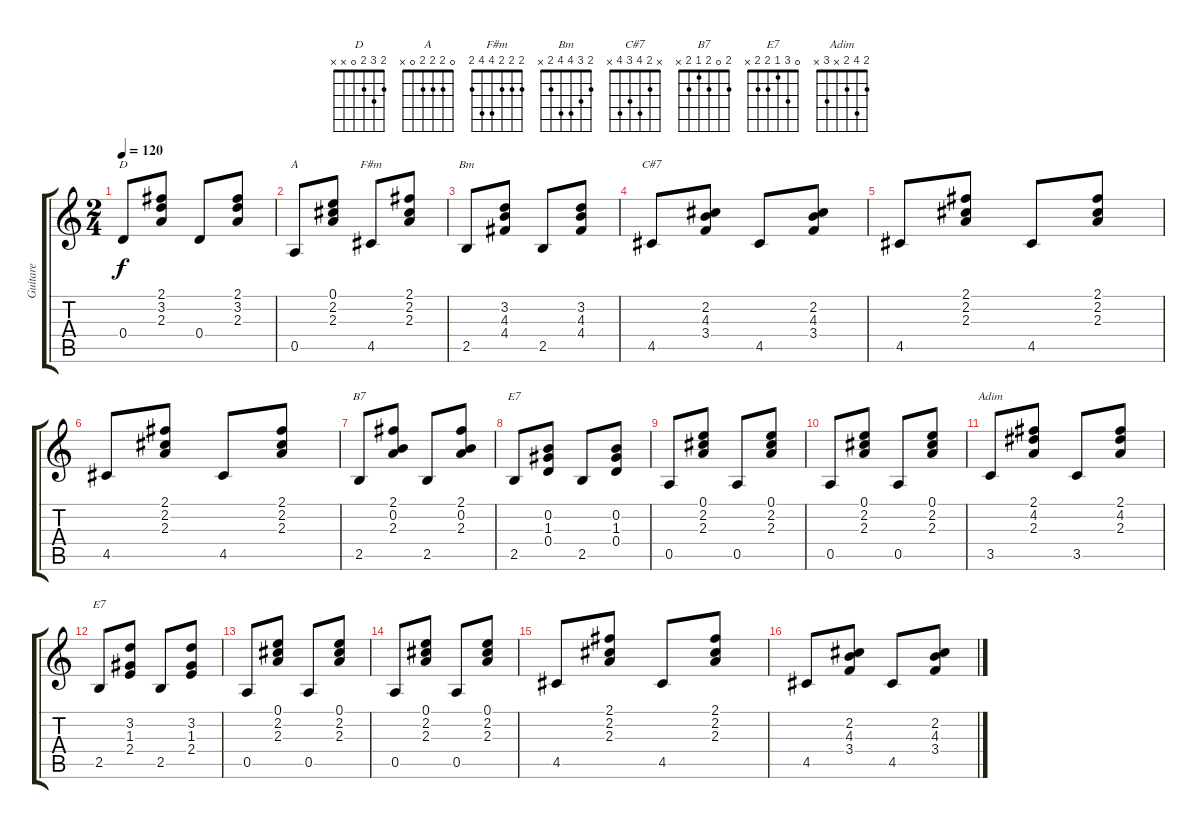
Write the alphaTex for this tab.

\track ("Guitare" "Guitare") {instrument acousticguitarnylon}
\staff {score tabs}
\tuning (E4 B3 G3 D3 A2 E2) {hide}
\chord ("D" 2 3 2 0 x x)
\chord ("A" 0 2 2 2 0 x)
\chord ("F#m" 2 2 2 4 4 2)
\chord ("Bm" 2 3 4 4 2 x)
\chord ("C#7" x 2 4 3 4 x)
\chord ("B7" 2 0 2 1 2 x)
\chord ("E7" 0 0 1 0 2 x)
\chord ("Adim" 2 4 2 x 3 x)
\chord ("E7" 0 3 1 2 2 x)
\ts (2 4)
\tempo 120
\clef g2
\ks c
0.4.8{ch "D" dy f} (2.1 3.2 2.3).8 0.4.8 (2.1 3.2 2.3).8 |
0.5.8{ch "A"} (0.1 2.2 2.3).8 4.5.8{ch "F#m"} (2.1 2.2 2.3).8 |
2.5.8{ch "Bm"} (3.2 4.3 4.4).8 2.5.8 (3.2 4.3 4.4).8 |
4.5.8{ch "C#7"} (2.2 4.3 3.4).8 4.5.8 (2.2 4.3 3.4).8 |
4.5.8 (2.1 2.2 2.3).8 4.5.8 (2.1 2.2 2.3).8 |
4.5.8 (2.1 2.2 2.3).8 4.5.8 (2.1 2.2 2.3).8 |
2.5.8{ch "B7"} (2.1 0.2 2.3).8 2.5.8 (2.1 0.2 2.3).8 |
2.5.8{ch "E7"} (0.2 1.3 0.4).8 2.5.8 (0.2 1.3 0.4).8 |
0.5.8 (0.1 2.2 2.3).8 0.5.8 (0.1 2.2 2.3).8 |
0.5.8 (0.1 2.2 2.3).8 0.5.8 (0.1 2.2 2.3).8 |
3.5.8{ch "Adim"} (2.1 4.2 2.3).8 3.5.8 (2.1 4.2 2.3).8 |
2.5.8{ch "E7"} (3.2 1.3 2.4).8 2.5.8 (3.2 1.3 2.4).8 |
0.5.8 (0.1 2.2 2.3).8 0.5.8 (0.1 2.2 2.3).8 |
0.5.8 (0.1 2.2 2.3).8 0.5.8 (0.1 2.2 2.3).8 |
4.5.8 (2.1 2.2 2.3).8 4.5.8 (2.1 2.2 2.3).8 |
4.5.8 (2.2 4.3 3.4).8 4.5.8 (2.2 4.3 3.4).8
